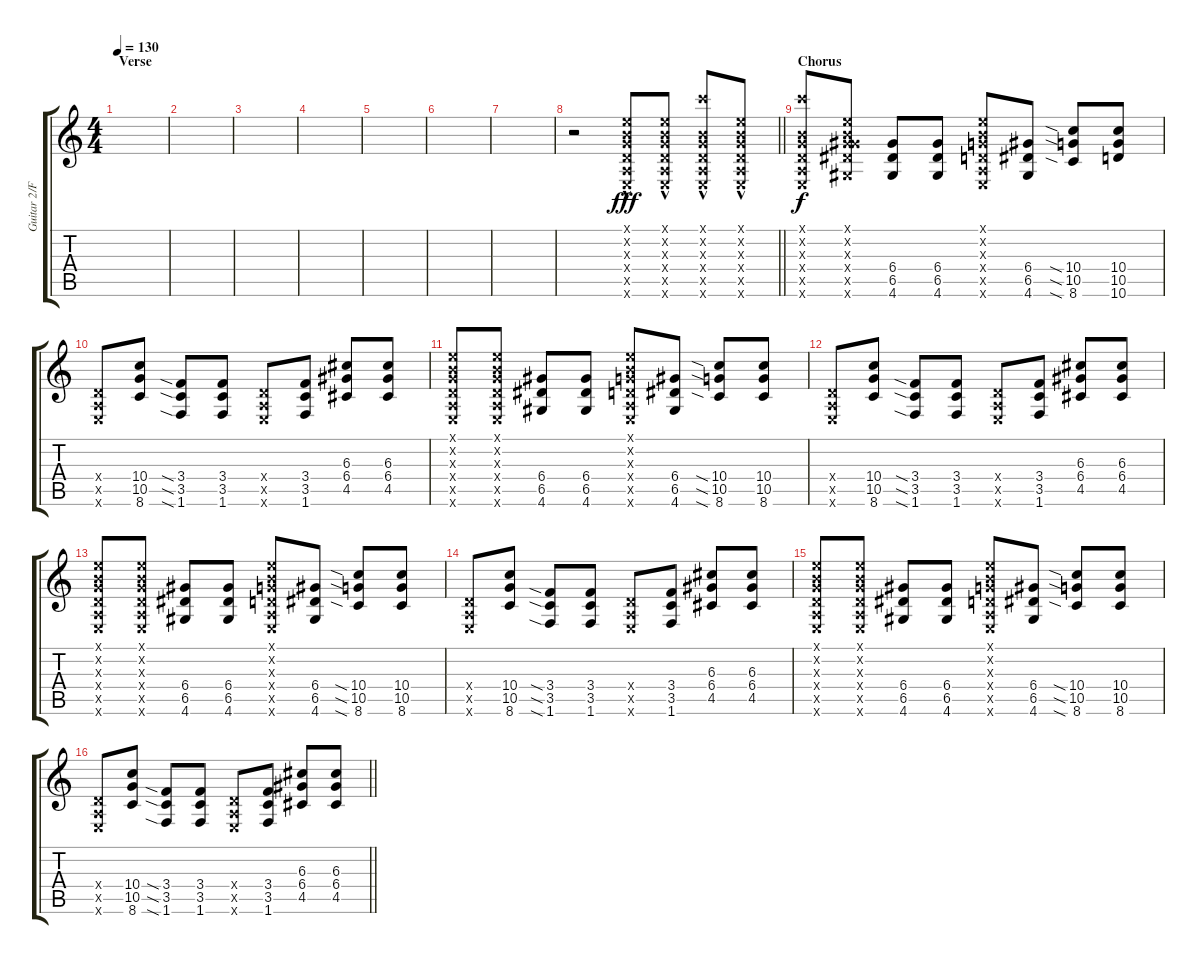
\track ("Guitar 2/Fills" "Guitar 2/F") {instrument distortionguitar}
\staff {score tabs}
\tuning (E4 B3 G3 D3 A2 E2) {hide}
\ts (4 4)
\section ("" "Verse")
\tempo 130
\clef g2
\ks c
|
|
|
|
|
|
|
\barLineRight lightlight
r.2 (0.1{hac x} 0.2{hac x} 0.3{hac x} 0.4{hac x} 0.5{hac x} 0.6{hac x}).8{dy fff} (0.1{hac x} 0.2{hac x} 0.3{hac x} 0.4{hac x} 0.5{hac x} 0.6{hac x}).8 (8.1{hac x} 0.2{hac x} 0.3{hac x} 0.4{hac x} 0.5{hac x} 0.6{hac x}).8 (0.1{hac x} 0.2{hac x} 0.3{hac x} 0.4{hac x} 0.5{hac x} 0.6{hac x}).8 |
\section ("" "Chorus")
(8.1{x} 0.2{x} 0.3{x} 0.4{x} 0.5{x} 0.6{x}).8{dy f instrument distortionguitar} (0.1{x} 0.2{x} 0.3{x} 6.4{x} 6.5{x} 4.6{x}).8 (6.4 6.5 4.6).8 (6.4 6.5 4.6).8 (0.1{x} 0.2{x} 0.3{x} 0.4{x} 0.5{x} 0.6{x}).8 (6.4 6.5 4.6).8 (10.4{sia} 10.5{sia} 8.6{sia}).8 (10.4 10.5 10.6).8 |
(0.4{x} 0.5{x} 0.6{x}).8 (10.4 10.5 8.6).8 (3.4{sia} 3.5{sia} 1.6{sia}).8 (3.4 3.5 1.6).8 (0.4{x} 0.5{x} 0.6{x}).8 (3.4 3.5 1.6).8 (6.3 6.4 4.5).8 (6.3 6.4 4.5).8 |
(0.1{x} 0.2{x} 0.3{x} 0.4{x} 0.5{x} 0.6{x}).8 (0.1{x} 0.2{x} 0.3{x} 0.4{x} 0.5{x} 0.6{x}).8 (6.4 6.5 4.6).8 (6.4 6.5 4.6).8 (0.1{x} 0.2{x} 0.3{x} 0.4{x} 0.5{x} 0.6{x}).8 (6.4 6.5 4.6).8 (10.4{sia} 10.5{sia} 8.6{sia}).8 (10.4 10.5 8.6).8 |
(0.4{x} 0.5{x} 0.6{x}).8 (10.4 10.5 8.6).8 (3.4{sia} 3.5{sia} 1.6{sia}).8 (3.4 3.5 1.6).8 (0.4{x} 0.5{x} 0.6{x}).8 (3.4 3.5 1.6).8 (6.3 6.4 4.5).8 (6.3 6.4 4.5).8 |
(0.1{x} 0.2{x} 0.3{x} 0.4{x} 0.5{x} 0.6{x}).8 (0.1{x} 0.2{x} 0.3{x} 0.4{x} 0.5{x} 0.6{x}).8 (6.4 6.5 4.6).8 (6.4 6.5 4.6).8 (0.1{x} 0.2{x} 0.3{x} 0.4{x} 0.5{x} 0.6{x}).8 (6.4 6.5 4.6).8 (10.4{sia} 10.5{sia} 8.6{sia}).8 (10.4 10.5 8.6).8 |
(0.4{x} 0.5{x} 0.6{x}).8 (10.4 10.5 8.6).8 (3.4{sia} 3.5{sia} 1.6{sia}).8 (3.4 3.5 1.6).8 (0.4{x} 0.5{x} 0.6{x}).8 (3.4 3.5 1.6).8 (6.3 6.4 4.5).8 (6.3 6.4 4.5).8 |
(0.1{x} 0.2{x} 0.3{x} 0.4{x} 0.5{x} 0.6{x}).8 (0.1{x} 0.2{x} 0.3{x} 0.4{x} 0.5{x} 0.6{x}).8 (6.4 6.5 4.6).8 (6.4 6.5 4.6).8 (0.1{x} 0.2{x} 0.3{x} 0.4{x} 0.5{x} 0.6{x}).8 (6.4 6.5 4.6).8 (10.4{sia} 10.5{sia} 8.6{sia}).8 (10.4 10.5 8.6).8 |
\barLineRight lightlight
(0.4{x} 0.5{x} 0.6{x}).8 (10.4 10.5 8.6).8 (3.4{sia} 3.5{sia} 1.6{sia}).8 (3.4 3.5 1.6).8 (0.4{x} 0.5{x} 0.6{x}).8 (3.4 3.5 1.6).8 (6.3 6.4 4.5).8 (6.3 6.4 4.5).8
